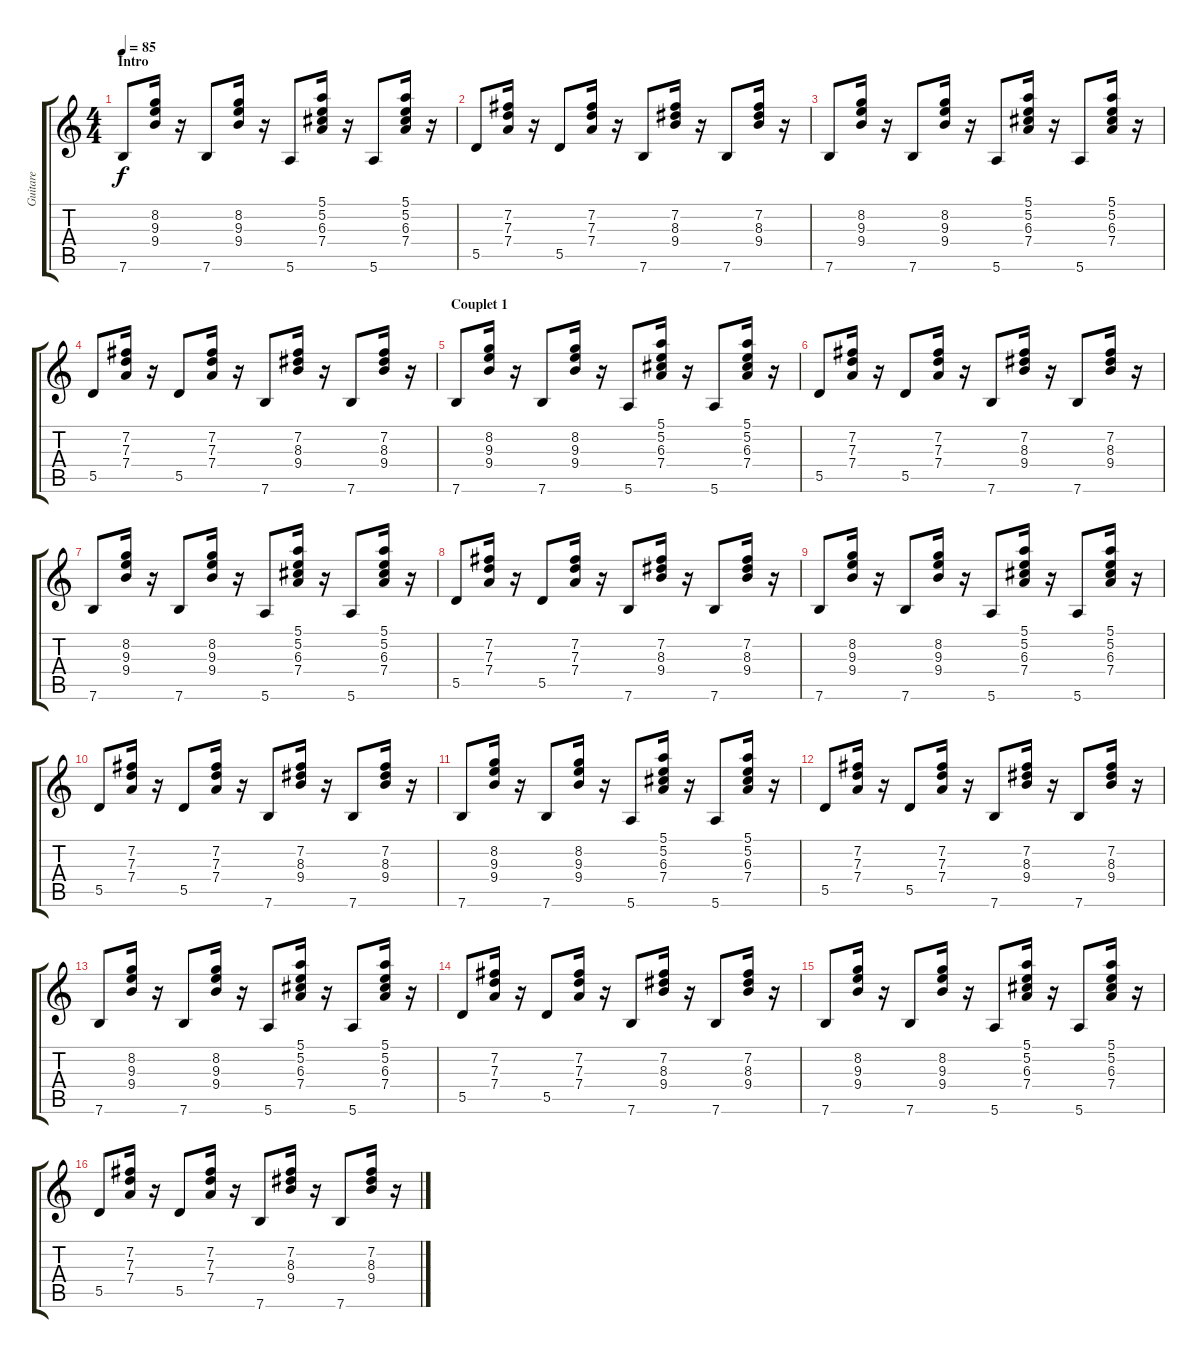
\track ("Guitare" "Guitare") {instrument acousticguitarnylon}
\staff {score tabs}
\tuning (E4 B3 G3 D3 A2 E2) {hide}
\ts (4 4)
\section ("" "Intro")
\tempo 85
\clef g2
\ks c
7.6.8{dy f instrument acousticguitarnylon} (8.2 9.3 9.4).16 r.16 7.6.8 (8.2 9.3 9.4).16 r.16 5.6.8 (5.1 5.2 6.3 7.4).16 r.16 5.6.8 (5.1 5.2 6.3 7.4).16 r.16 |
5.5.8 (7.2 7.3 7.4).16 r.16 5.5.8 (7.2 7.3 7.4).16 r.16 7.6.8 (7.2 8.3 9.4).16 r.16 7.6.8 (7.2 8.3 9.4).16 r.16 |
7.6.8 (8.2 9.3 9.4).16 r.16 7.6.8 (8.2 9.3 9.4).16 r.16 5.6.8 (5.1 5.2 6.3 7.4).16 r.16 5.6.8 (5.1 5.2 6.3 7.4).16 r.16 |
5.5.8 (7.2 7.3 7.4).16 r.16 5.5.8 (7.2 7.3 7.4).16 r.16 7.6.8 (7.2 8.3 9.4).16 r.16 7.6.8 (7.2 8.3 9.4).16 r.16 |
\section ("" "Couplet 1")
7.6.8 (8.2 9.3 9.4).16 r.16 7.6.8 (8.2 9.3 9.4).16 r.16 5.6.8 (5.1 5.2 6.3 7.4).16 r.16 5.6.8 (5.1 5.2 6.3 7.4).16 r.16 |
5.5.8 (7.2 7.3 7.4).16 r.16 5.5.8 (7.2 7.3 7.4).16 r.16 7.6.8 (7.2 8.3 9.4).16 r.16 7.6.8 (7.2 8.3 9.4).16 r.16 |
7.6.8 (8.2 9.3 9.4).16 r.16 7.6.8 (8.2 9.3 9.4).16 r.16 5.6.8 (5.1 5.2 6.3 7.4).16 r.16 5.6.8 (5.1 5.2 6.3 7.4).16 r.16 |
5.5.8 (7.2 7.3 7.4).16 r.16 5.5.8 (7.2 7.3 7.4).16 r.16 7.6.8 (7.2 8.3 9.4).16 r.16 7.6.8 (7.2 8.3 9.4).16 r.16 |
7.6.8 (8.2 9.3 9.4).16 r.16 7.6.8 (8.2 9.3 9.4).16 r.16 5.6.8 (5.1 5.2 6.3 7.4).16 r.16 5.6.8 (5.1 5.2 6.3 7.4).16 r.16 |
5.5.8 (7.2 7.3 7.4).16 r.16 5.5.8 (7.2 7.3 7.4).16 r.16 7.6.8 (7.2 8.3 9.4).16 r.16 7.6.8 (7.2 8.3 9.4).16 r.16 |
7.6.8 (8.2 9.3 9.4).16 r.16 7.6.8 (8.2 9.3 9.4).16 r.16 5.6.8 (5.1 5.2 6.3 7.4).16 r.16 5.6.8 (5.1 5.2 6.3 7.4).16 r.16 |
5.5.8 (7.2 7.3 7.4).16 r.16 5.5.8 (7.2 7.3 7.4).16 r.16 7.6.8 (7.2 8.3 9.4).16 r.16 7.6.8 (7.2 8.3 9.4).16 r.16 |
7.6.8 (8.2 9.3 9.4).16 r.16 7.6.8 (8.2 9.3 9.4).16 r.16 5.6.8 (5.1 5.2 6.3 7.4).16 r.16 5.6.8 (5.1 5.2 6.3 7.4).16 r.16 |
5.5.8 (7.2 7.3 7.4).16 r.16 5.5.8 (7.2 7.3 7.4).16 r.16 7.6.8 (7.2 8.3 9.4).16 r.16 7.6.8 (7.2 8.3 9.4).16 r.16 |
7.6.8 (8.2 9.3 9.4).16 r.16 7.6.8 (8.2 9.3 9.4).16 r.16 5.6.8 (5.1 5.2 6.3 7.4).16 r.16 5.6.8 (5.1 5.2 6.3 7.4).16 r.16 |
5.5.8 (7.2 7.3 7.4).16 r.16 5.5.8 (7.2 7.3 7.4).16 r.16 7.6.8 (7.2 8.3 9.4).16 r.16 7.6.8 (7.2 8.3 9.4).16 r.16
